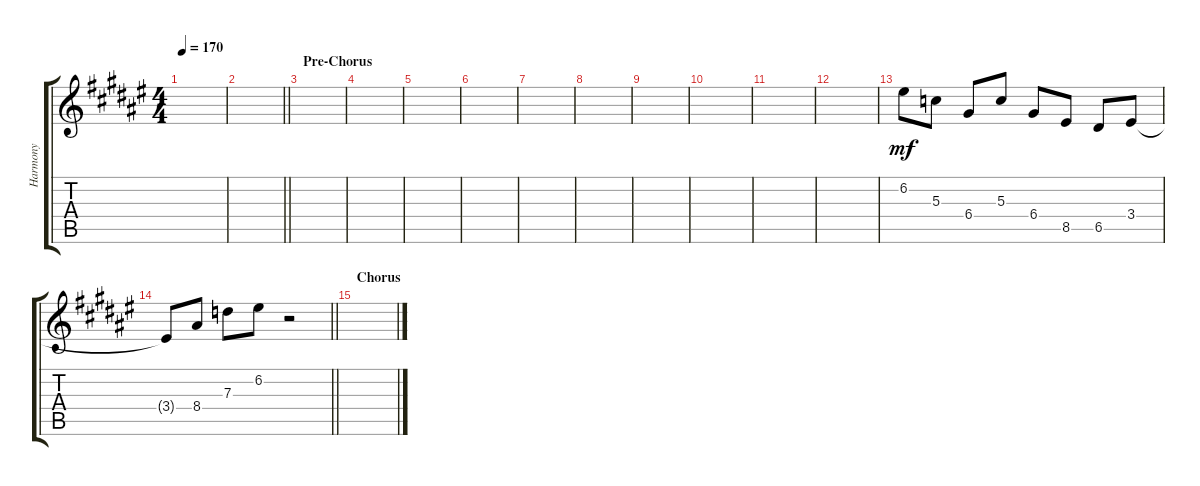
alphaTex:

\track ("Harmony" "Harmony") {instrument overdrivenguitar}
\staff {score tabs}
\tuning (E4 B3 G3 D3 A2 E2) {hide}
\ts (4 4)
\tempo 170
\clef g2
\ks f#
|
\barLineRight lightlight
|
\section ("" "Pre-Chorus")
|
|
|
|
|
|
|
|
|
|
6.2.8{dy mf} 5.3.8 6.4.8 5.3.8 6.4.8 8.5.8 6.5.8 3.4.8 |
\barLineRight lightlight
3.4{t}.8 8.4.8 7.3.8 6.2.8 r.2 |
\section ("" "Chorus")
